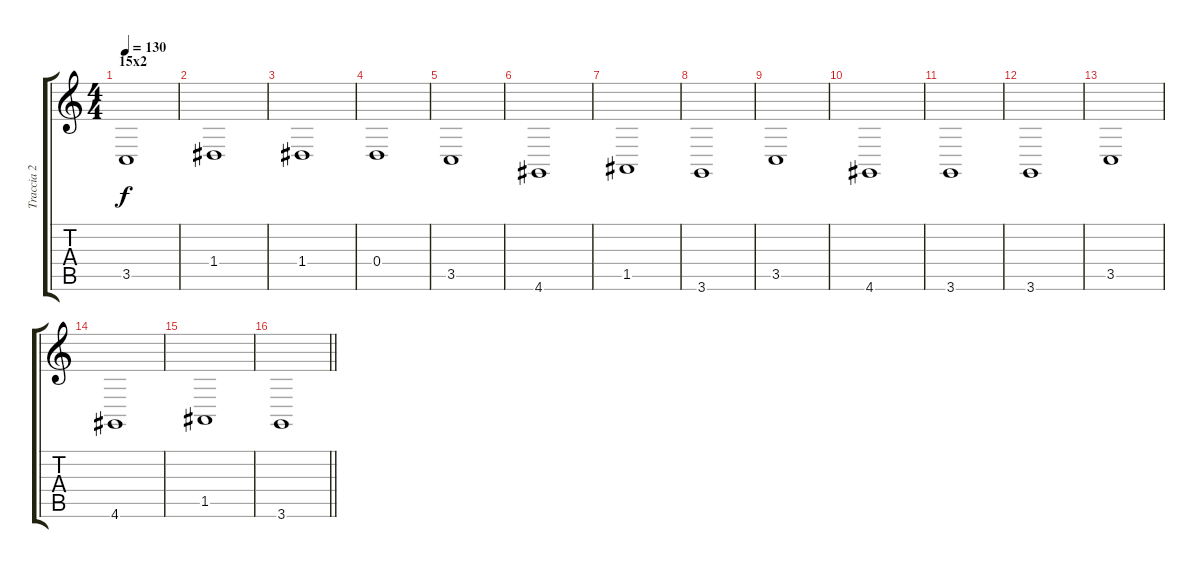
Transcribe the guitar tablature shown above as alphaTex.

\track ("Traccia 2" "Traccia 2") {instrument stringensemble1}
\staff {score tabs}
\tuning (E4 B3 G3 D3 A2 E2) {hide}
\ts (4 4)
\section ("" "15x2")
\tempo 130
\clef g2
\ks c
3.5.1{dy f volume 4} |
1.4.1 |
1.4.1 |
0.4.1 |
3.5.1{volume 3} |
4.6.1 |
1.5.1 |
3.6.1 |
3.5.1{volume 3} |
4.6.1 |
3.6.1 |
3.6.1 |
3.5.1{volume 2} |
4.6.1 |
1.5.1 |
\barLineRight lightlight
3.6.1
